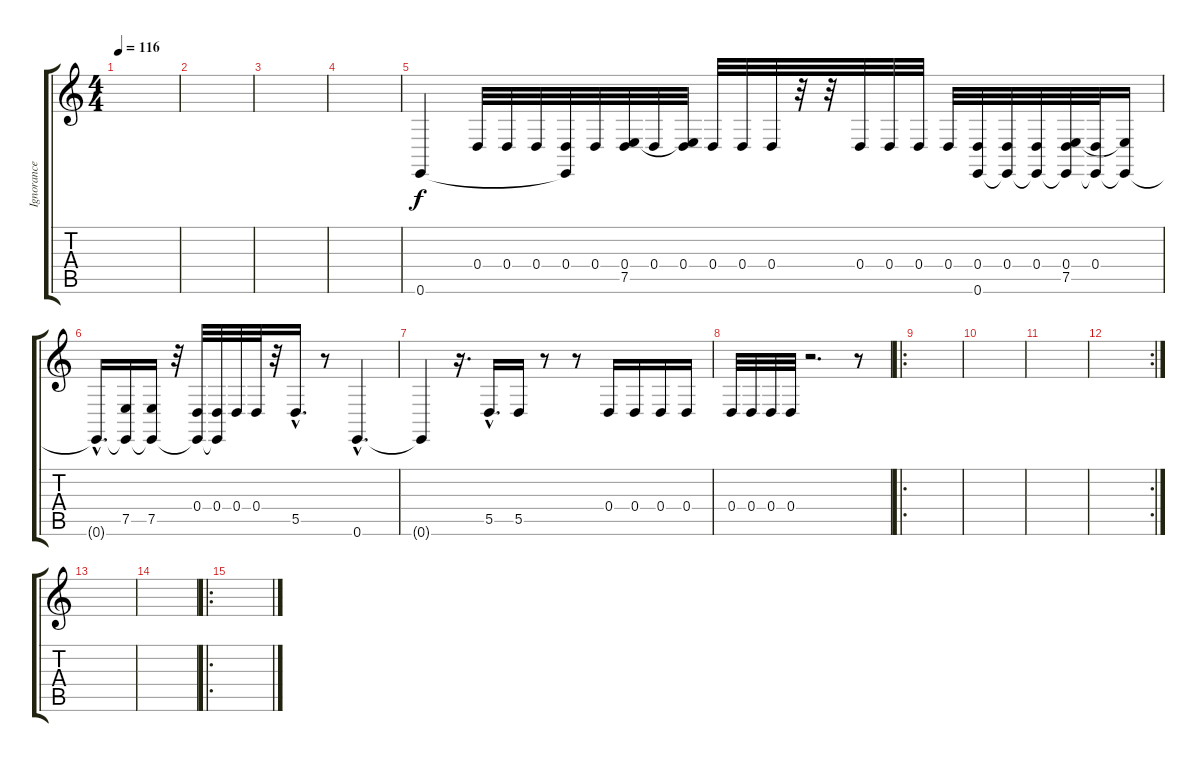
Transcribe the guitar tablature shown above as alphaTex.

\track ("Ignorance" "Ignorance") {instrument gunshot}
\staff {score tabs}
\tuning (E4 B3 G3 D3 A2 E2) {hide}
\ts (4 4)
\tempo 116
\clef g2
\ks c
|
|
|
|
0.6.4 0.4.32 0.4.32 0.4.32 (0.4 0.6{t}).32 0.4.32 (0.4 7.5).32 0.4.32 (0.4 7.5{t}).32 0.4.32 0.4.32 0.4.32 r.32 r.32 0.4.32 0.4.32 0.4.32 0.4.32 (0.4 0.6).32 (0.4 0.6{t}).32 (0.4 0.6{t}).32 (0.4 7.5 0.6{t}).32 (0.4 0.6{t}).32 (7.5{t} 0.6{t}).16 |
0.6{hac t}.16{d} (7.5 0.6{t}).16 (7.5 0.6{t}).16 r.32 (0.4 0.6{t}).32 (0.4 0.6{t}).32 0.4.32 0.4.32 r.32 5.5{hac}.16{d} r.8 0.6{hac}.4{d} |
0.6{t}.4{volume 0} r.16{d} 5.5{hac}.16{d} 5.5.16 r.8 r.8 0.4.16 0.4.16 0.4.16 0.4.16 |
0.4.32 0.4.32 0.4.32 0.4.32 r.2{d} r.8 |
\ro
|
|
|
\rc 2
|
|
|
\ro
